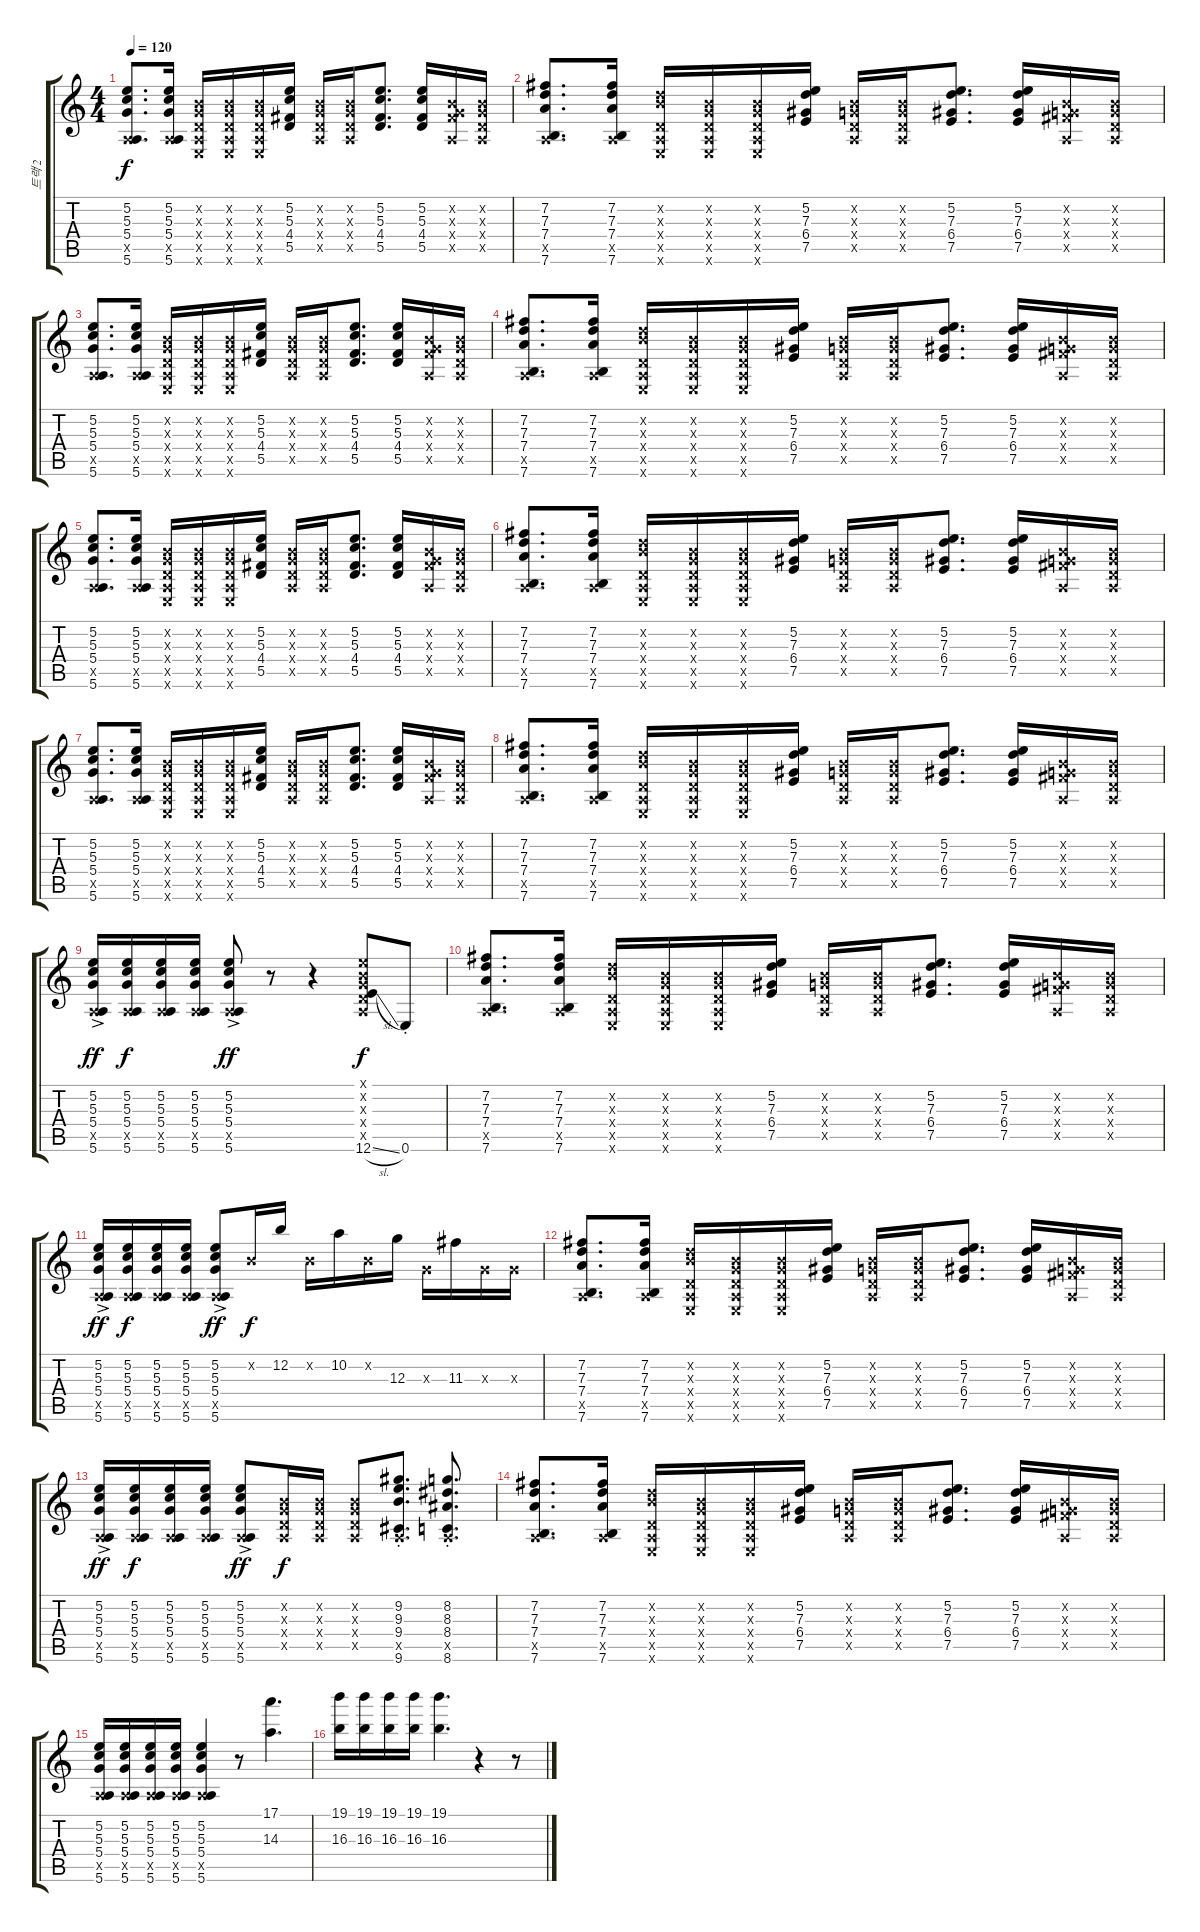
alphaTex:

\track ("트랙 2" "트랙 2") {instrument acousticguitarsteel}
\staff {score tabs}
\tuning (E4 B3 G3 D3 A2 E2) {hide}
\ts (4 4)
\tempo 120
\clef g2
\ks c
(5.2 5.3 5.4 0.5{x} 5.6).8{d dy f volume 10} (5.2 5.3 5.4 0.5{x} 5.6).16 (0.2{x} 0.3{x} 0.4{x} 0.5{x} 0.6{x}).16 (0.2{x} 0.3{x} 0.4{x} 0.5{x} 0.6{x}).16 (0.2{x} 0.3{x} 0.4{x} 0.5{x} 0.6{x}).16 (5.2 5.3 4.4 5.5).16 (0.2{x} 0.3{x} 0.4{x} 0.5{x}).16 (0.2{x} 0.3{x} 0.4{x} 0.5{x}).16 (5.2 5.3 4.4 5.5).8{d} (5.2 5.3 4.4 5.5).16 (0.2{x} 0.3{x} 4.4{x} 0.5{x}).16 (0.2{x} 0.3{x} 0.4{x} 0.5{x}).16 |
(7.2 7.3 7.4 0.5{x} 7.6).8{d} (7.2 7.3 7.4 0.5{x} 7.6).16 (0.2{x} 7.3{x} 0.4{x} 0.5{x} 0.6{x}).16 (0.2{x} 0.3{x} 0.4{x} 0.5{x} 0.6{x}).16 (0.2{x} 0.3{x} 0.4{x} 0.5{x} 0.6{x}).16 (5.2 7.3 6.4 7.5).16 (0.2{x} 0.3{x} 0.4{x} 0.5{x}).16 (0.2{x} 0.3{x} 0.4{x} 0.5{x}).16 (5.2 7.3 6.4 7.5).8{d} (5.2 7.3 6.4 7.5).16 (0.2{x} 0.3{x} 4.4{x} 0.5{x}).16 (0.2{x} 0.3{x} 0.4{x} 0.5{x}).16 |
(5.2 5.3 5.4 0.5{x} 5.6).8{d volume 10} (5.2 5.3 5.4 0.5{x} 5.6).16 (0.2{x} 0.3{x} 0.4{x} 0.5{x} 0.6{x}).16 (0.2{x} 0.3{x} 0.4{x} 0.5{x} 0.6{x}).16 (0.2{x} 0.3{x} 0.4{x} 0.5{x} 0.6{x}).16 (5.2 5.3 4.4 5.5).16 (0.2{x} 0.3{x} 0.4{x} 0.5{x}).16 (0.2{x} 0.3{x} 0.4{x} 0.5{x}).16 (5.2 5.3 4.4 5.5).8{d} (5.2 5.3 4.4 5.5).16 (0.2{x} 0.3{x} 4.4{x} 0.5{x}).16 (0.2{x} 0.3{x} 0.4{x} 0.5{x}).16 |
(7.2 7.3 7.4 0.5{x} 7.6).8{d} (7.2 7.3 7.4 0.5{x} 7.6).16 (0.2{x} 7.3{x} 0.4{x} 0.5{x} 0.6{x}).16 (0.2{x} 0.3{x} 0.4{x} 0.5{x} 0.6{x}).16 (0.2{x} 0.3{x} 0.4{x} 0.5{x} 0.6{x}).16 (5.2 7.3 6.4 7.5).16 (0.2{x} 0.3{x} 0.4{x} 0.5{x}).16 (0.2{x} 0.3{x} 0.4{x} 0.5{x}).16 (5.2 7.3 6.4 7.5).8{d} (5.2 7.3 6.4 7.5).16 (0.2{x} 0.3{x} 4.4{x} 0.5{x}).16 (0.2{x} 0.3{x} 0.4{x} 0.5{x}).16 |
(5.2 5.3 5.4 0.5{x} 5.6).8{d volume 10} (5.2 5.3 5.4 0.5{x} 5.6).16 (0.2{x} 0.3{x} 0.4{x} 0.5{x} 0.6{x}).16 (0.2{x} 0.3{x} 0.4{x} 0.5{x} 0.6{x}).16 (0.2{x} 0.3{x} 0.4{x} 0.5{x} 0.6{x}).16 (5.2 5.3 4.4 5.5).16 (0.2{x} 0.3{x} 0.4{x} 0.5{x}).16 (0.2{x} 0.3{x} 0.4{x} 0.5{x}).16 (5.2 5.3 4.4 5.5).8{d} (5.2 5.3 4.4 5.5).16 (0.2{x} 0.3{x} 4.4{x} 0.5{x}).16 (0.2{x} 0.3{x} 0.4{x} 0.5{x}).16 |
(7.2 7.3 7.4 0.5{x} 7.6).8{d} (7.2 7.3 7.4 0.5{x} 7.6).16 (0.2{x} 7.3{x} 0.4{x} 0.5{x} 0.6{x}).16 (0.2{x} 0.3{x} 0.4{x} 0.5{x} 0.6{x}).16 (0.2{x} 0.3{x} 0.4{x} 0.5{x} 0.6{x}).16 (5.2 7.3 6.4 7.5).16 (0.2{x} 0.3{x} 0.4{x} 0.5{x}).16 (0.2{x} 0.3{x} 0.4{x} 0.5{x}).16 (5.2 7.3 6.4 7.5).8{d} (5.2 7.3 6.4 7.5).16 (0.2{x} 0.3{x} 4.4{x} 0.5{x}).16 (0.2{x} 0.3{x} 0.4{x} 0.5{x}).16 |
(5.2 5.3 5.4 0.5{x} 5.6).8{d volume 10} (5.2 5.3 5.4 0.5{x} 5.6).16 (0.2{x} 0.3{x} 0.4{x} 0.5{x} 0.6{x}).16 (0.2{x} 0.3{x} 0.4{x} 0.5{x} 0.6{x}).16 (0.2{x} 0.3{x} 0.4{x} 0.5{x} 0.6{x}).16 (5.2 5.3 4.4 5.5).16 (0.2{x} 0.3{x} 0.4{x} 0.5{x}).16 (0.2{x} 0.3{x} 0.4{x} 0.5{x}).16 (5.2 5.3 4.4 5.5).8{d} (5.2 5.3 4.4 5.5).16 (0.2{x} 0.3{x} 4.4{x} 0.5{x}).16 (0.2{x} 0.3{x} 0.4{x} 0.5{x}).16 |
(7.2 7.3 7.4 0.5{x} 7.6).8{d} (7.2 7.3 7.4 0.5{x} 7.6).16 (0.2{x} 7.3{x} 0.4{x} 0.5{x} 0.6{x}).16 (0.2{x} 0.3{x} 0.4{x} 0.5{x} 0.6{x}).16 (0.2{x} 0.3{x} 0.4{x} 0.5{x} 0.6{x}).16 (5.2 7.3 6.4 7.5).16 (0.2{x} 0.3{x} 0.4{x} 0.5{x}).16 (0.2{x} 0.3{x} 0.4{x} 0.5{x}).16 (5.2 7.3 6.4 7.5).8{d} (5.2 7.3 6.4 7.5).16 (0.2{x} 0.3{x} 4.4{x} 0.5{x}).16 (0.2{x} 0.3{x} 0.4{x} 0.5{x}).16 |
(5.2{ac} 5.3{ac} 5.4{ac} 0.5{ac x} 5.6{ac}).16{dy ff} (5.2 5.3 5.4 0.5{x} 5.6).16{dy f} (5.2 5.3 5.4 0.5{x} 5.6).16 (5.2 5.3 5.4 0.5{x} 5.6).16 (5.2{ac} 5.3{ac} 5.4{ac} 0.5{ac x} 5.6{ac}).8{dy ff} r.8 r.4 (0.1{x} 0.2{x} 0.3{x} 0.4{x} 0.5{x} 12.6{sl}).8{dy f} 0.6{st}.8 |
(7.2 7.3 7.4 0.5{x} 7.6).8{d} (7.2 7.3 7.4 0.5{x} 7.6).16 (0.2{x} 7.3{x} 0.4{x} 0.5{x} 0.6{x}).16 (0.2{x} 0.3{x} 0.4{x} 0.5{x} 0.6{x}).16 (0.2{x} 0.3{x} 0.4{x} 0.5{x} 0.6{x}).16 (5.2 7.3 6.4 7.5).16 (0.2{x} 0.3{x} 0.4{x} 0.5{x}).16 (0.2{x} 0.3{x} 0.4{x} 0.5{x}).16 (5.2 7.3 6.4 7.5).8{d} (5.2 7.3 6.4 7.5).16 (0.2{x} 0.3{x} 4.4{x} 0.5{x}).16 (0.2{x} 0.3{x} 0.4{x} 0.5{x}).16 |
(5.2{ac} 5.3{ac} 5.4{ac} 0.5{ac x} 5.6{ac}).16{dy ff} (5.2 5.3 5.4 0.5{x} 5.6).16{dy f} (5.2 5.3 5.4 0.5{x} 5.6).16 (5.2 5.3 5.4 0.5{x} 5.6).16 (5.2{ac} 5.3{ac} 5.4{ac} 0.5{ac x} 5.6{ac}).8{dy ff} 0.2{x}.16{dy f} 12.2.16 0.2{x}.16 10.2.16 0.2{x}.16 12.3.16 0.3{x}.16 11.3.16 0.3{x}.16 0.3{x}.16 |
(7.2 7.3 7.4 0.5{x} 7.6).8{d} (7.2 7.3 7.4 0.5{x} 7.6).16 (0.2{x} 7.3{x} 0.4{x} 0.5{x} 0.6{x}).16 (0.2{x} 0.3{x} 0.4{x} 0.5{x} 0.6{x}).16 (0.2{x} 0.3{x} 0.4{x} 0.5{x} 0.6{x}).16 (5.2 7.3 6.4 7.5).16 (0.2{x} 0.3{x} 0.4{x} 0.5{x}).16 (0.2{x} 0.3{x} 0.4{x} 0.5{x}).16 (5.2 7.3 6.4 7.5).8{d} (5.2 7.3 6.4 7.5).16 (0.2{x} 0.3{x} 4.4{x} 0.5{x}).16 (0.2{x} 0.3{x} 0.4{x} 0.5{x}).16 |
(5.2{ac} 5.3{ac} 5.4{ac} 0.5{ac x} 5.6{ac}).16{dy ff} (5.2 5.3 5.4 0.5{x} 5.6).16{dy f} (5.2 5.3 5.4 0.5{x} 5.6).16 (5.2 5.3 5.4 0.5{x} 5.6).16 (5.2{ac} 5.3{ac} 5.4{ac} 0.5{ac x} 5.6{ac}).8{dy ff} (0.2{x} 0.3{x} 0.4{x} 0.5{x}).16{dy f} (0.2{x} 0.3{x} 0.4{x} 0.5{x}).16 (0.2{x} 0.3{x} 0.4{x} 0.5{x}).8 (9.2{st} 9.3{st} 9.4{st} 0.5{x} 9.6{st}).8{d} (8.2{st} 8.3 8.4{st} 0.5{x} 8.6).8{d} |
(7.2 7.3 7.4 0.5{x} 7.6).8{d} (7.2 7.3 7.4 0.5{x} 7.6).16 (0.2{x} 7.3{x} 0.4{x} 0.5{x} 0.6{x}).16 (0.2{x} 0.3{x} 0.4{x} 0.5{x} 0.6{x}).16 (0.2{x} 0.3{x} 0.4{x} 0.5{x} 0.6{x}).16 (5.2 7.3 6.4 7.5).16 (0.2{x} 0.3{x} 0.4{x} 0.5{x}).16 (0.2{x} 0.3{x} 0.4{x} 0.5{x}).16 (5.2 7.3 6.4 7.5).8{d} (5.2 7.3 6.4 7.5).16 (0.2{x} 0.3{x} 4.4{x} 0.5{x}).16 (0.2{x} 0.3{x} 0.4{x} 0.5{x}).16 |
(5.2 5.3 5.4 0.5{x} 5.6).16 (5.2 5.3 5.4 0.5{x} 5.6).16 (5.2 5.3 5.4 0.5{x} 5.6).16 (5.2 5.3 5.4 0.5{x} 5.6).16 (5.2 5.3 5.4 0.5{x} 5.6).4 r.8 (17.1 14.3).4{d volume 12} |
(19.1 16.3).16 (19.1 16.3).16 (19.1 16.3).16 (19.1 16.3).16 (19.1 16.3).4{d} r.4 r.8
